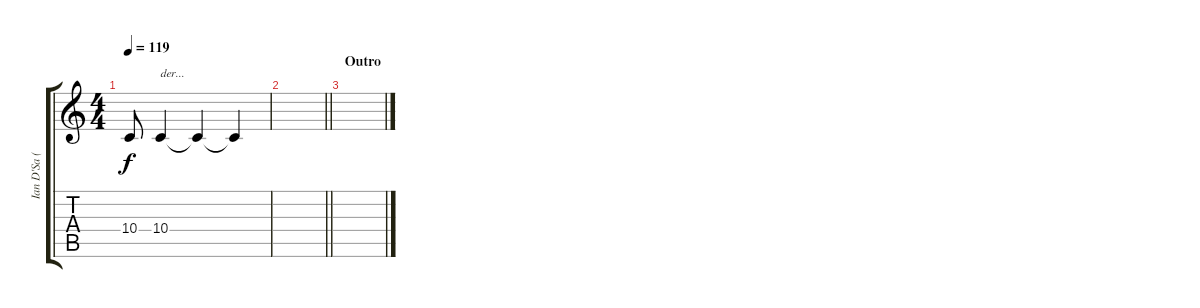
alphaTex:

\track ("Ian D'Sa (Vocals 3 - Studio Only)" "Ian D'Sa (") {instrument violin}
\staff {score tabs}
\tuning (E4 B3 G3 D3 A2 E2) {hide}
\ts (4 4)
\tempo 119
\clef g2
\ks c
10.4{t}.8{dy f} 10.4.4{txt "der..."} 10.4{t}.4 10.4{t}.4 |
\barLineRight lightlight
|
\section ("" "Outro")
